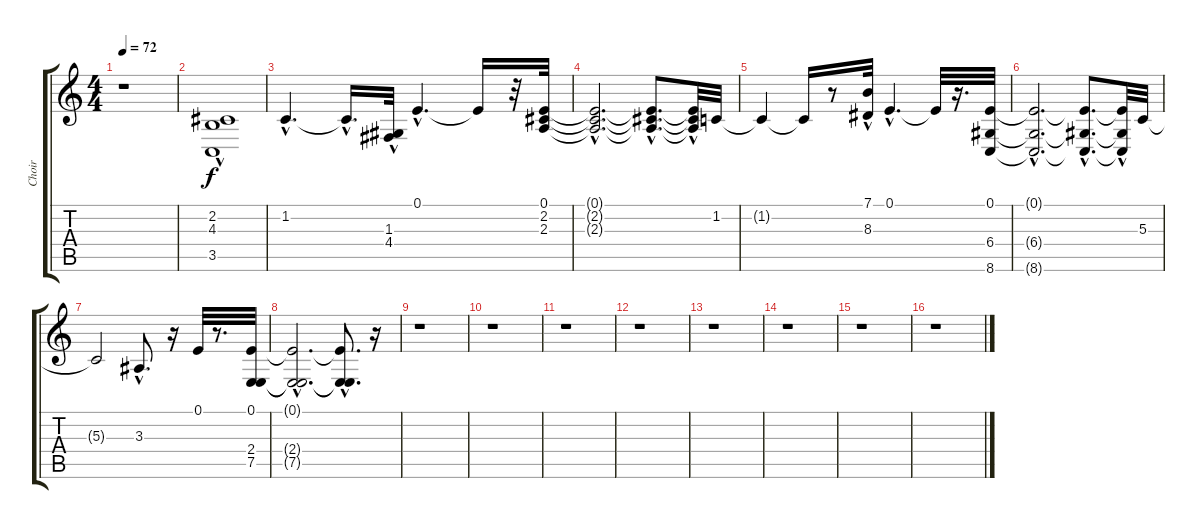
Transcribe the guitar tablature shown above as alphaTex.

\track ("Choir" "Choir") {instrument choiraahs}
\staff {score tabs}
\tuning (E4 B3 G3 D3 A2 E2) {hide}
\ts (4 4)
\tempo 72
\clef g2
\ks c
r.1{dy f} |
(2.2{hac} 4.3 3.5).1 |
1.2{hac}.4{d} 1.2{hac t}.16{d} (1.3{hac} 4.4{hac}).32 0.1{hac}.4{d} 0.1{t}.16 r.32 (0.1 2.2 2.3).32 |
(0.1{hac t} 2.2{hac t} 2.3{hac t}).2{d} (0.1{hac t} 2.2{hac t} 2.3{hac t}).8{d} (0.1{hac t} 2.2{t} 2.3{hac t}).32 1.2.32 |
1.2{t}.4 1.2{t}.16 r.8 (7.1{hac} 8.3{hac}).32 0.1{hac}.4{d} 0.1{t}.32 r.16{d} (0.1 6.4 8.6).32 |
(0.1{hac t} 6.4{hac t} 8.6{hac t}).2{d} (0.1{hac t} 6.4{hac t} 8.6{hac t}).8{d} (0.1{hac t} 6.4{t} 8.6{hac t}).32 5.3.32 |
5.3{t}.2 3.3{hac}.8{d} r.16 0.1.32 r.8{d} (0.1 2.4 7.5).32 |
(0.1{hac t} 2.4{hac t} 7.5{hac t}).2{d} (0.1{hac t} 2.4{hac t} 7.5{hac t}).8{d} r.16 |
r.1 |
r.1 |
r.1 |
r.1 |
r.1 |
r.1 |
r.1 |
r.1
